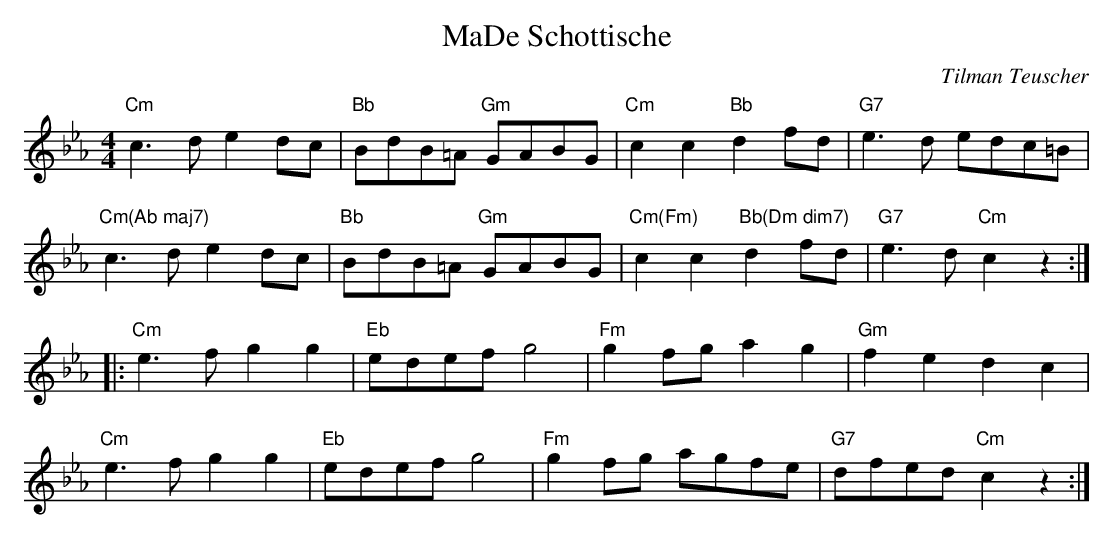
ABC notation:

X:1
T:MaDe Schottische
C:Tilman Teuscher
L:1/8
M:4/4
K:Cm
"Cm"c3d e2dc|"B\b"BdB=A "Gm"GABG|"Cm"c2c2 "B\b"d2fd|"G7"e3d edc=B|
"Cm(A\b maj7)"c3d e2dc|"B\b"BdB=A "Gm"GABG|"Cm(Fm)"c2c2 "B\b(Dm dim7)"d2fd|"G7"e3d "Cm"c2 z2:|
|:"Cm"e3f g2g2|"E\b"edef g4|"Fm"g2fg a2g2|"Gm"f2e2 d2c2|
"Cm"e3f g2g2|"E\b"edef g4|"Fm"g2fg agfe|"G7"dfed "Cm"c2z2:|
